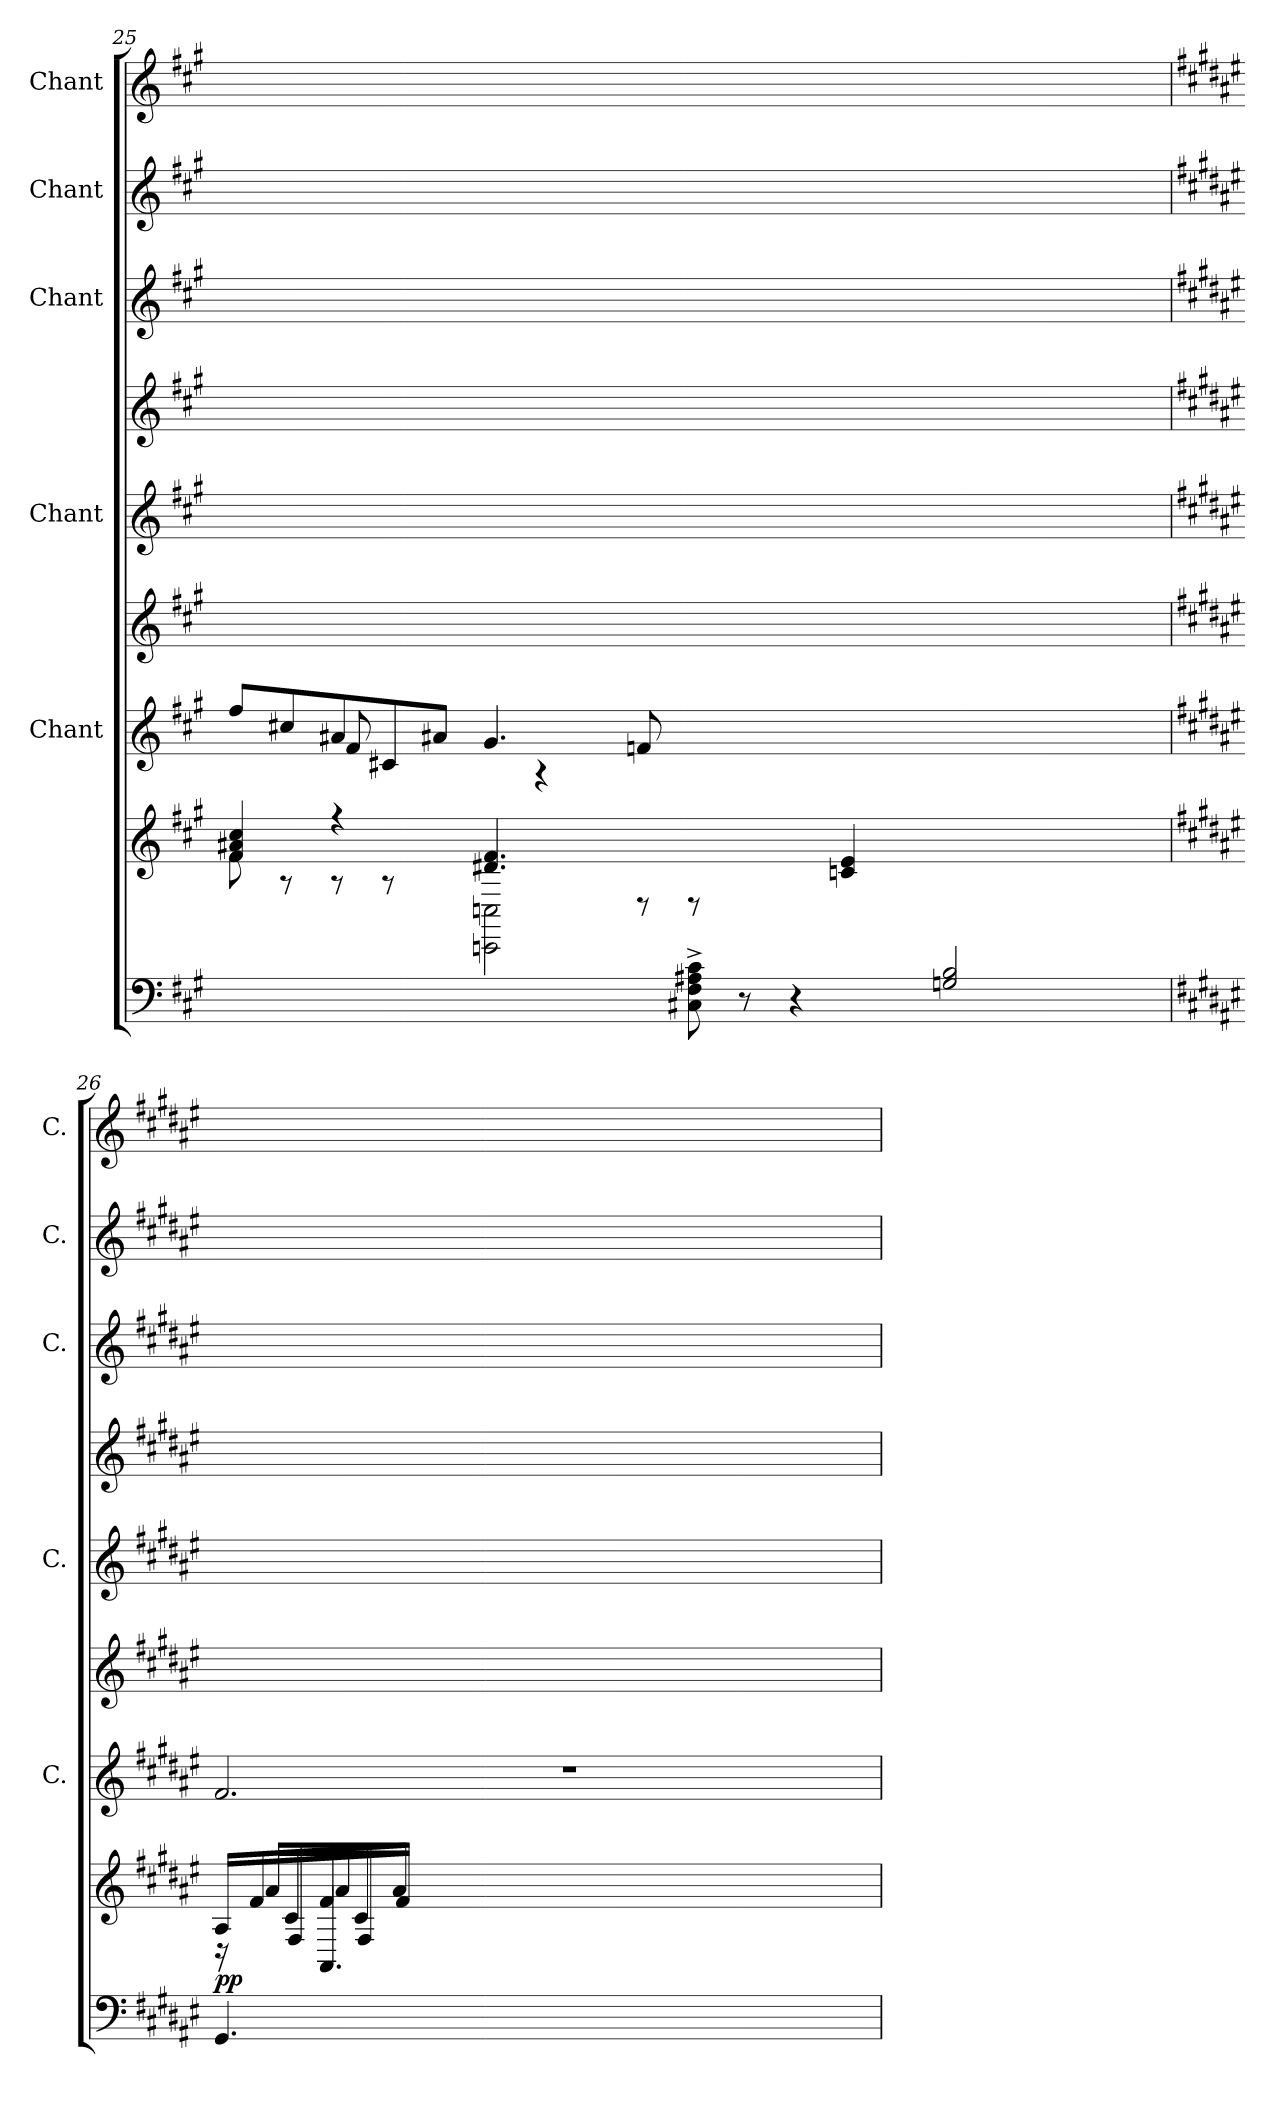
**kern	**kern	**dynam	**kern	**kern	**kern	**kern	**kern	**kern	**kern
*part6	*part6	*part6	*part5	*part5	*part4	*part4	*part3	*part2	*part1
*staff9	*staff8	*staff8/9	*staff7	*staff6	*staff5	*staff4	*staff3	*staff2	*staff1
*	*	*	*I"Chant	*	*I"Chant	*	*I"Chant	*I"Chant	*I"Chant
*	*	*	*I'C.	*	*I'C.	*	*I'C.	*I'C.	*I'C.
!!LO:PB:g=z
*clefF4	*clefG2	*	*clefG2	*clefG2	*clefG2	*clefG2	*clefG2	*clefG2	*clefG2
*k[f#c#g#]	*k[f#c#g#]	*	*k[f#c#g#]	*k[f#c#g#]	*k[f#c#g#]	*k[f#c#g#]	*k[f#c#g#]	*k[f#c#g#]	*k[f#c#g#]
=25	=25	=25	=25	=25	=25	=25	=25	=25	=25
*	*^	*	*^	*	*	*	*	*	*
*	*	*^	*	*	*	*	*	*	*	*	*
2ryy	4f#i/ 4cc#i/ 4a#Xi/	8f#j\	2ryy	.	8ff#i/L	8ryy	1ryy	1ryy	1ryy	1ryy	1ryy	1ryy
.	.	8r	.	.	8cc#Xi/	8ryy	.	.	.	.	.	.
.	4r	8r	.	.	8a#Xi/	8f#Z/	.	.	.	.	.	.
.	.	8r	.	.	8c#Xi/	8ryy	.	.	.	.	.	.
2ryy	8ryy	8ryy	4ryy	.	8a#Xi/J	8ryy	.	.	.	.	.	.
!	!	!LO:N:vis=2	!	!	!	!	!	!	!	!	!	!
.	4.f#i/ 4.d#Xi/	2.CCV\ 2.CV\	.	.	4.g#i/	8ryy	.	.	.	.	.	.
.	.	.	8ryy	.	.	4r	.	.	.	.	.	.
.	.	.	8ryy	.	.	.	.	.	.	.	.	.
8ryy	1.ryy	.	8r	.	1.ryy	8fj/	1.ryy	1.ryy	1.ryy	1.ryy	1.ryy	1.ryy
8C#XZ^>\ 8c#Z^>\ 8A#XZ^>\ 8F#Z^>\	.	.	8r	.	.	1ryy	.	.	.	.	.	.
8r	.	.	8ryy	.	.	.	.	.	.	.	.	.
4r	.	4.ryy	8ryy	.	.	.	.	.	.	.	.	.
!	!	!	!LO:N:vis=4	!	!	!	!	!	!	!	!	!
.	.	.	4.eN/ 4.cN/	.	.	.	.	.	.	.	.	.
8ryy	.	.	.	.	.	.	.	.	.	.	.	.
!LO:N:vis=2	!	!	!	!	!	!	!	!	!	!	!	!
2.Gj/ 2.Bj/	.	2.ryy	.	.	.	.	.	.	.	.	.	.
.	.	.	4ryy	.	.	.	.	.	.	.	.	.
.	.	.	4.ryy	.	.	4.ryy	.	.	.	.	.	.
*	*	*	*	*	*v	*v	*	*	*	*	*	*
=26	=26	=26	=26	=26	=26	=26	=26	=26	=26	=26	=26
*k[f#c#g#d#a#e#]	*k[f#c#g#d#a#e#]	*	*	*	*k[f#c#g#d#a#e#]	*k[f#c#g#d#a#e#]	*k[f#c#g#d#a#e#]	*k[f#c#g#d#a#e#]	*k[f#c#g#d#a#e#]	*k[f#c#g#d#a#e#]	*k[f#c#g#d#a#e#]
*	*	*	*	*	*^	*	*	*	*	*	*
!	!	!	!	!LO:DY:a=2	!	!	!	!	!	!	!	!
*	*	*	*	*	*v	*v	*	*	*	*	*	*
4.GG#Z/	16A#i/LL	16r	16ryy	pp	2.f#i/	1ryy	1ryy	1ryy	1ryy	1ryy	1ryy
.	16f#i/	16a#j/LL	16ryy	.	.	.	.	.	.	.	.
.	16c#i/	16F#j/	16ryy	.	.	.	.	.	.	.	.
.	16f#i/	16a#j/	4.AA#l/	.	.	.	.	.	.	.	.
.	16F#i/	16c#j/	.	.	.	.	.	.	.	.	.
.	16a#i/JJ	16f#j/JJ	.	.	.	.	.	.	.	.	.
1ryy	8.ryy	8.ryy	.	.	.	.	.	.	.	.	.
.	1ryy	1ryy	1ryy	.	.	.	.	.	.	.	.
.	.	.	.	.	1r	.	.	.	.	.	.
.	.	.	.	.	.	2.ryy	2.ryy	2.ryy	2.ryy	2.ryy	2.ryy
4.ryy	.	.	.	.	.	.	.	.	.	.	.
.	8.ryy	8.ryy	8.ryy	.	.	.	.	.	.	.	.
*	*v	*v	*v	*	*	*	*	*	*	*	*
=	=	=	=	=	=	=	=	=	=
*-	*-	*-	*-	*-	*-	*-	*-	*-	*-
